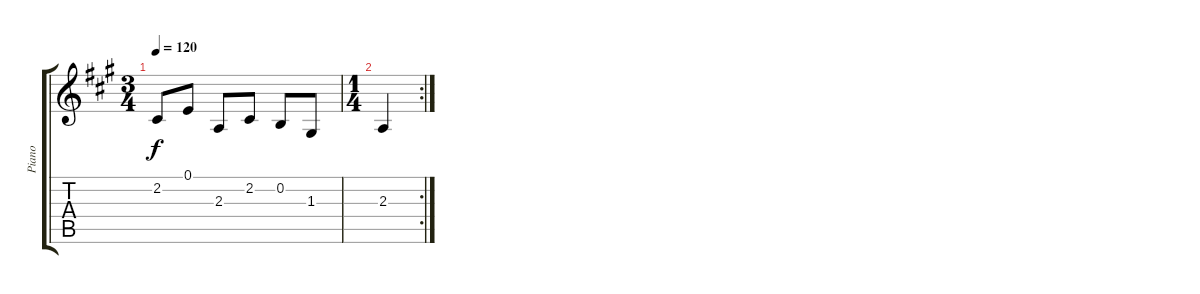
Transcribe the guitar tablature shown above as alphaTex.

\track ("Piano" "Piano") {instrument acousticgrandpiano}
\staff {score tabs}
\tuning (E4 B3 G3 D3 A2 E2) {hide}
\ts (3 4)
\tempo 120
\clef g2
\ks a
2.2.8{dy f} 0.1.8 2.3.8 2.2.8 0.2.8 1.3.8 |
\rc 2
\ts (1 4)
2.3.4
